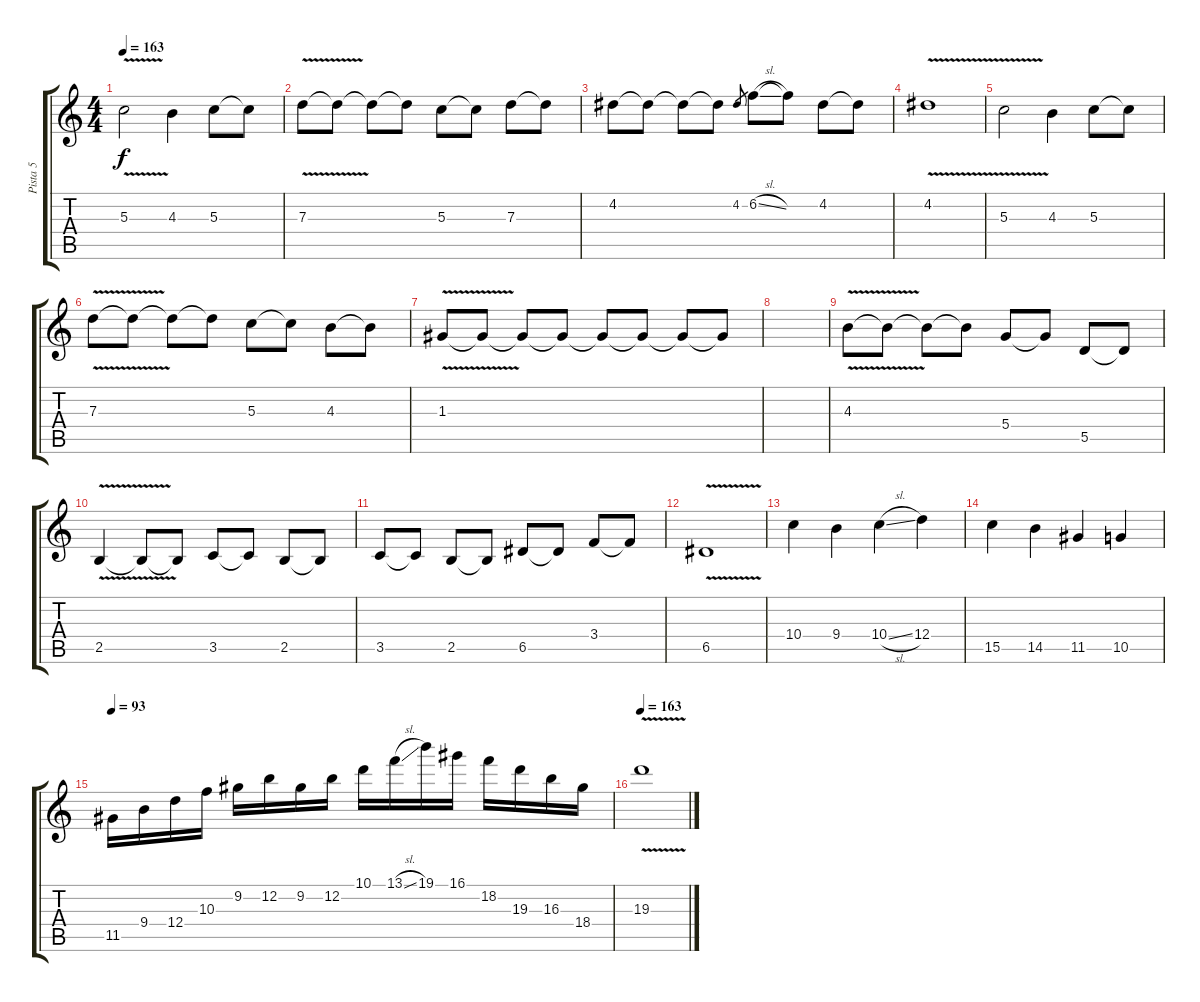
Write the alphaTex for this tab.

\track ("Pista 5" "Pista 5") {instrument distortionguitar}
\staff {score tabs}
\tuning (E4 B3 G3 D3 A2 E2) {hide}
\ts (4 4)
\tempo 163
\clef g2
\ks c
5.3{v}.2{dy f} 4.3.4 5.3.8 5.3{t}.8 |
7.3{v}.8 7.3{t}.8 7.3{t}.8 7.3{t}.8 5.3.8 5.3{t}.8 7.3.8 7.3{t}.8 |
4.2.8 4.2{t}.8 4.2{t}.8 4.2{t}.8 4.2.8{gr} 6.2{sl}.8 6.2{t}.8 4.2.8 4.2{t}.8 |
4.2{v}.1 |
5.3{v}.2 4.3.4 5.3.8 5.3{t}.8 |
7.3{v}.8 7.3{t}.8 7.3{t}.8 7.3{t}.8 5.3.8 5.3{t}.8 4.3.8 4.3{t}.8 |
1.3{v}.8 1.3{t}.8 1.3{t}.8 1.3{t}.8 1.3{t}.8 1.3{t}.8 1.3{t}.8 1.3{t}.8 |
|
4.3{v}.8 4.3{t}.8 4.3{t}.8 4.3{t}.8 5.4.8 5.4{t}.8 5.5.8 5.5{t}.8 |
2.5{v}.4 2.5{t}.8 2.5{t}.8 3.5.8 3.5{t}.8 2.5.8 2.5{t}.8 |
3.5.8 3.5{t}.8 2.5.8 2.5{t}.8 6.5.8 6.5{t}.8 3.4.8 3.4{t}.8 |
6.5{v}.1 |
10.4.4 9.4.4 10.4{sl}.4 12.4.4 |
15.5.4 14.5.4 11.5.4 10.5.4 |
\tempo 93
11.5.16 9.4.16 12.4.16 10.3.16 9.2.16 12.2.16 9.2.16 12.2.16 10.1.16 13.1{sl}.16 19.1.16 16.1.16 18.2.16 19.3.16 16.3.16 18.4.16 |
\tempo 163
19.3{v}.1
